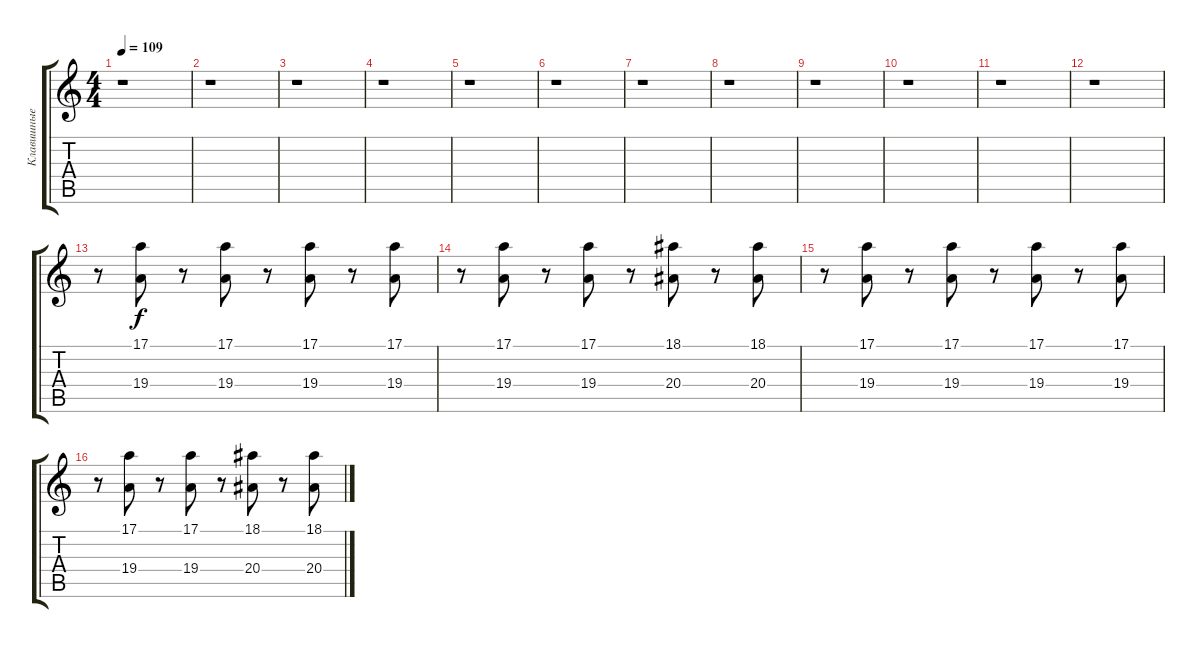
\track ("Клавишные" "Клавишные") {instrument rockorgan}
\staff {score tabs}
\tuning (E4 B3 G3 D3 A2 E2) {hide}
\ts (4 4)
\tempo 109
\clef g2
\ks c
r.1{dy f} |
r.1 |
r.1 |
r.1 |
r.1 |
r.1 |
r.1 |
r.1 |
r.1 |
r.1 |
r.1 |
r.1 |
r.8 (17.1 19.4).8 r.8 (17.1 19.4).8 r.8 (17.1 19.4).8 r.8 (17.1 19.4).8 |
r.8 (17.1 19.4).8 r.8 (17.1 19.4).8 r.8 (18.1 20.4).8 r.8 (18.1 20.4).8 |
r.8 (17.1 19.4).8 r.8 (17.1 19.4).8 r.8 (17.1 19.4).8 r.8 (17.1 19.4).8 |
r.8 (17.1 19.4).8 r.8 (17.1 19.4).8 r.8 (18.1 20.4).8 r.8 (18.1 20.4).8
